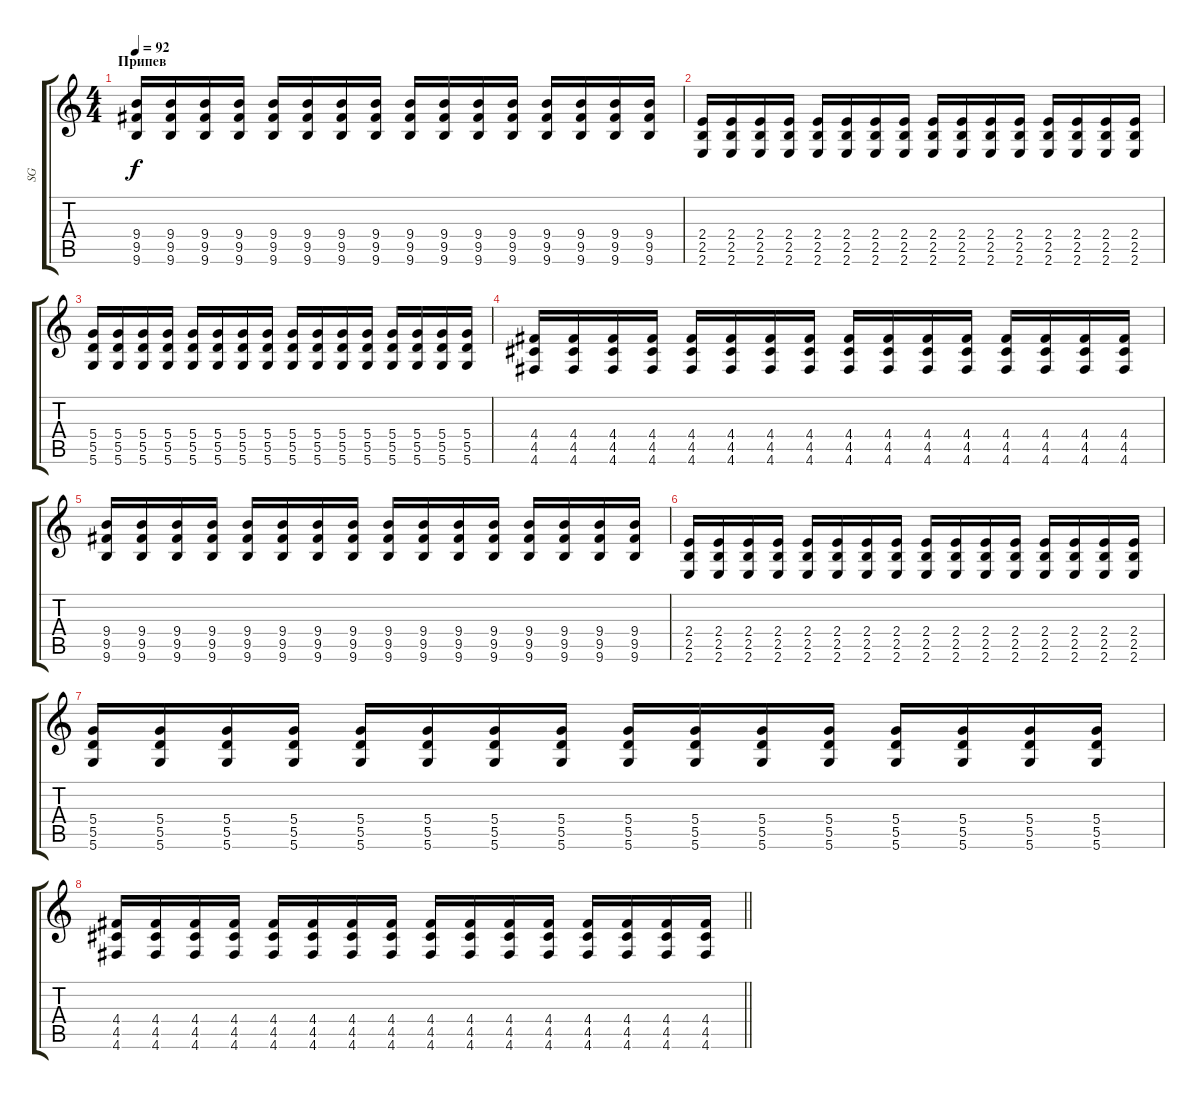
\track ("SG" "SG") {instrument overdrivenguitar}
\staff {score tabs}
\tuning (E4 A3 G3 D3 A2 D2) {hide}
\ts (4 4)
\section ("" "Припев")
\tempo 92
\clef g2
\ks c
(9.4 9.5 9.6).16{dy f} (9.4 9.5 9.6).16 (9.4 9.5 9.6).16 (9.4 9.5 9.6).16 (9.4 9.5 9.6).16 (9.4 9.5 9.6).16 (9.4 9.5 9.6).16 (9.4 9.5 9.6).16 (9.4 9.5 9.6).16 (9.4 9.5 9.6).16 (9.4 9.5 9.6).16 (9.4 9.5 9.6).16 (9.4 9.5 9.6).16 (9.4 9.5 9.6).16 (9.4 9.5 9.6).16 (9.4 9.5 9.6).16 |
(2.4 2.5 2.6).16 (2.4 2.5 2.6).16 (2.4 2.5 2.6).16 (2.4 2.5 2.6).16 (2.4 2.5 2.6).16 (2.4 2.5 2.6).16 (2.4 2.5 2.6).16 (2.4 2.5 2.6).16 (2.4 2.5 2.6).16 (2.4 2.5 2.6).16 (2.4 2.5 2.6).16 (2.4 2.5 2.6).16 (2.4 2.5 2.6).16 (2.4 2.5 2.6).16 (2.4 2.5 2.6).16 (2.4 2.5 2.6).16 |
(5.4 5.5 5.6).16 (5.4 5.5 5.6).16 (5.4 5.5 5.6).16 (5.4 5.5 5.6).16 (5.4 5.5 5.6).16 (5.4 5.5 5.6).16 (5.4 5.5 5.6).16 (5.4 5.5 5.6).16 (5.4 5.5 5.6).16 (5.4 5.5 5.6).16 (5.4 5.5 5.6).16 (5.4 5.5 5.6).16 (5.4 5.5 5.6).16 (5.4 5.5 5.6).16 (5.4 5.5 5.6).16 (5.4 5.5 5.6).16 |
(4.4 4.5 4.6).16 (4.4 4.5 4.6).16 (4.4 4.5 4.6).16 (4.4 4.5 4.6).16 (4.4 4.5 4.6).16 (4.4 4.5 4.6).16 (4.4 4.5 4.6).16 (4.4 4.5 4.6).16 (4.4 4.5 4.6).16 (4.4 4.5 4.6).16 (4.4 4.5 4.6).16 (4.4 4.5 4.6).16 (4.4 4.5 4.6).16 (4.4 4.5 4.6).16 (4.4 4.5 4.6).16 (4.4 4.5 4.6).16 |
(9.4 9.5 9.6).16 (9.4 9.5 9.6).16 (9.4 9.5 9.6).16 (9.4 9.5 9.6).16 (9.4 9.5 9.6).16 (9.4 9.5 9.6).16 (9.4 9.5 9.6).16 (9.4 9.5 9.6).16 (9.4 9.5 9.6).16 (9.4 9.5 9.6).16 (9.4 9.5 9.6).16 (9.4 9.5 9.6).16 (9.4 9.5 9.6).16 (9.4 9.5 9.6).16 (9.4 9.5 9.6).16 (9.4 9.5 9.6).16 |
(2.4 2.5 2.6).16 (2.4 2.5 2.6).16 (2.4 2.5 2.6).16 (2.4 2.5 2.6).16 (2.4 2.5 2.6).16 (2.4 2.5 2.6).16 (2.4 2.5 2.6).16 (2.4 2.5 2.6).16 (2.4 2.5 2.6).16 (2.4 2.5 2.6).16 (2.4 2.5 2.6).16 (2.4 2.5 2.6).16 (2.4 2.5 2.6).16 (2.4 2.5 2.6).16 (2.4 2.5 2.6).16 (2.4 2.5 2.6).16 |
(5.4 5.5 5.6).16 (5.4 5.5 5.6).16 (5.4 5.5 5.6).16 (5.4 5.5 5.6).16 (5.4 5.5 5.6).16 (5.4 5.5 5.6).16 (5.4 5.5 5.6).16 (5.4 5.5 5.6).16 (5.4 5.5 5.6).16 (5.4 5.5 5.6).16 (5.4 5.5 5.6).16 (5.4 5.5 5.6).16 (5.4 5.5 5.6).16 (5.4 5.5 5.6).16 (5.4 5.5 5.6).16 (5.4 5.5 5.6).16 |
\barLineRight lightlight
(4.4 4.5 4.6).16 (4.4 4.5 4.6).16 (4.4 4.5 4.6).16 (4.4 4.5 4.6).16 (4.4 4.5 4.6).16 (4.4 4.5 4.6).16 (4.4 4.5 4.6).16 (4.4 4.5 4.6).16 (4.4 4.5 4.6).16 (4.4 4.5 4.6).16 (4.4 4.5 4.6).16 (4.4 4.5 4.6).16 (4.4 4.5 4.6).16 (4.4 4.5 4.6).16 (4.4 4.5 4.6).16 (4.4 4.5 4.6).16
